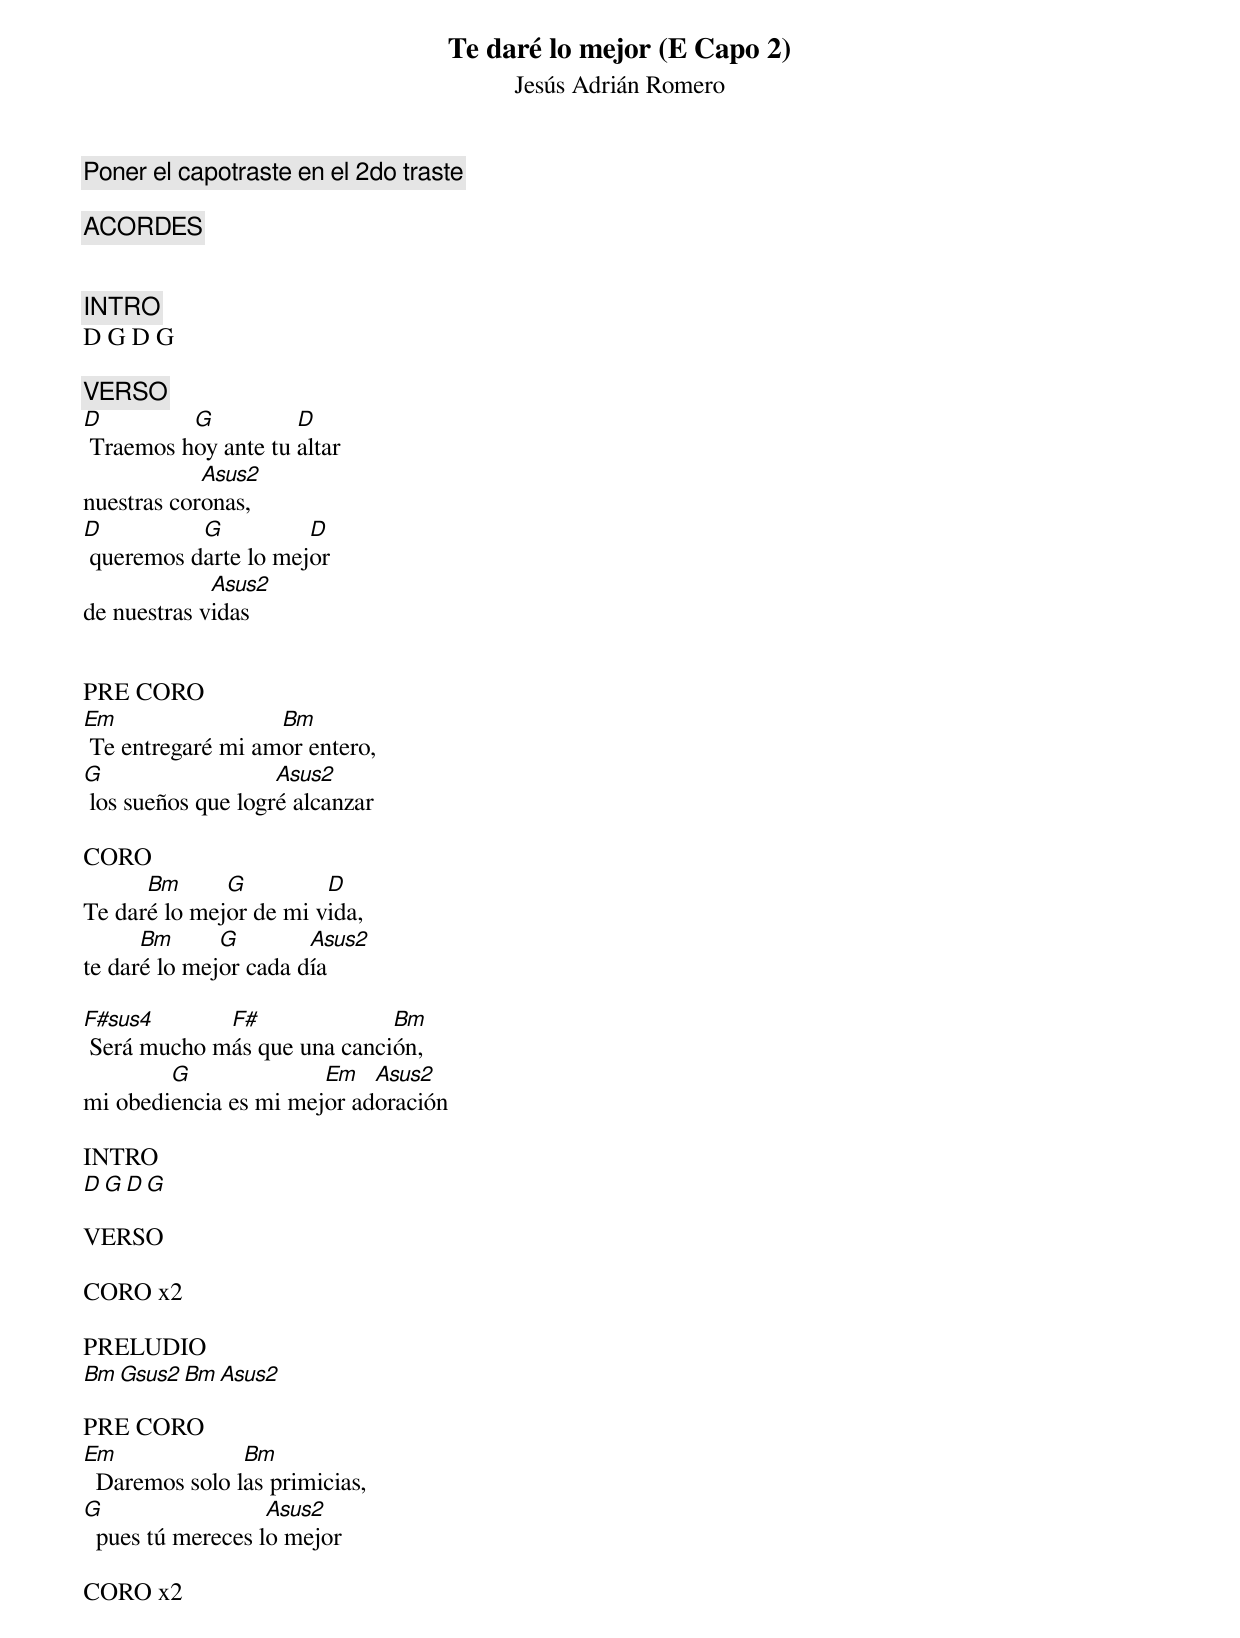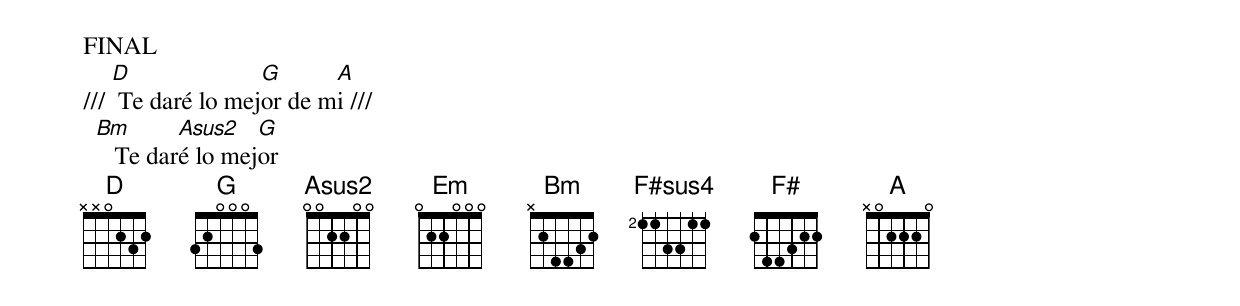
Te daré lo mejor (E Capo 2)
Jesús Adrián Romero
Poner el capotraste en el 2do traste

ACORDES

Asus2   002200
F#sus4  224422

INTRO
D G D G

VERSO
D         G          D
 Traemos hoy ante tu altar
            Asus2
nuestras coronas,
D          G          D
 queremos darte lo mejor
             Asus2
de nuestras vidas


PRE CORO
Em                 Bm
 Te entregaré mi amor entero,
G                   Asus2
 los sueños que logré alcanzar

CORO
      Bm      G         D
Te daré lo mejor de mi vida,
      Bm      G        Asus2
te daré lo mejor cada día

F#sus4       F#              Bm
 Será mucho más que una canción,
        G              Em   Asus2
mi obediencia es mi mejor adoración

INTRO
D G D G

VERSO

CORO x2

PRELUDIO
Bm Gsus2 Bm Asus2

PRE CORO
Em              Bm
  Daremos solo las primicias,
G                  Asus2
  pues tú mereces lo mejor

CORO x2

FINAL
    D              G      A
///  Te daré lo mejor de mi ///
  Bm       Asus2   G
     Te daré lo mejor
